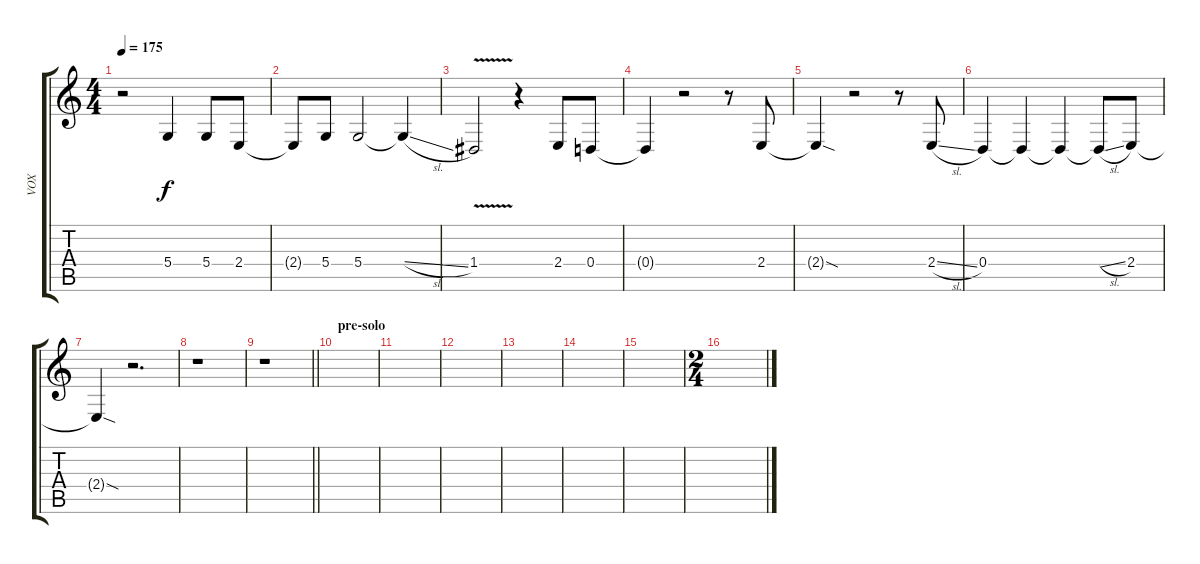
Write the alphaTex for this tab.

\track ("VOX" "VOX") {instrument lead2sawtooth}
\staff {score tabs}
\tuning (E4 B3 G3 D3 A2 E2) {hide}
\ts (4 4)
\tempo 175
\clef g2
\ks c
r.2{dy f} 5.4.4 5.4.8 2.4.8 |
2.4{t}.8 5.4.8 5.4.2 5.4{sl t}.4 |
1.4{v}.2 r.4 2.4.8 0.4.8 |
0.4{t}.4 r.2 r.8 2.4.8 |
2.4{sod t}.4 r.2 r.8 2.4{sl}.8 |
0.4.4 0.4{t}.4 0.4{t}.4 0.4{sl t}.8 2.4.8 |
2.4{sod t}.4 r.2{d} |
r.1 |
\barLineRight lightlight
r.1 |
\section ("" "pre-solo")
|
|
|
|
|
|
\ts (2 4)
